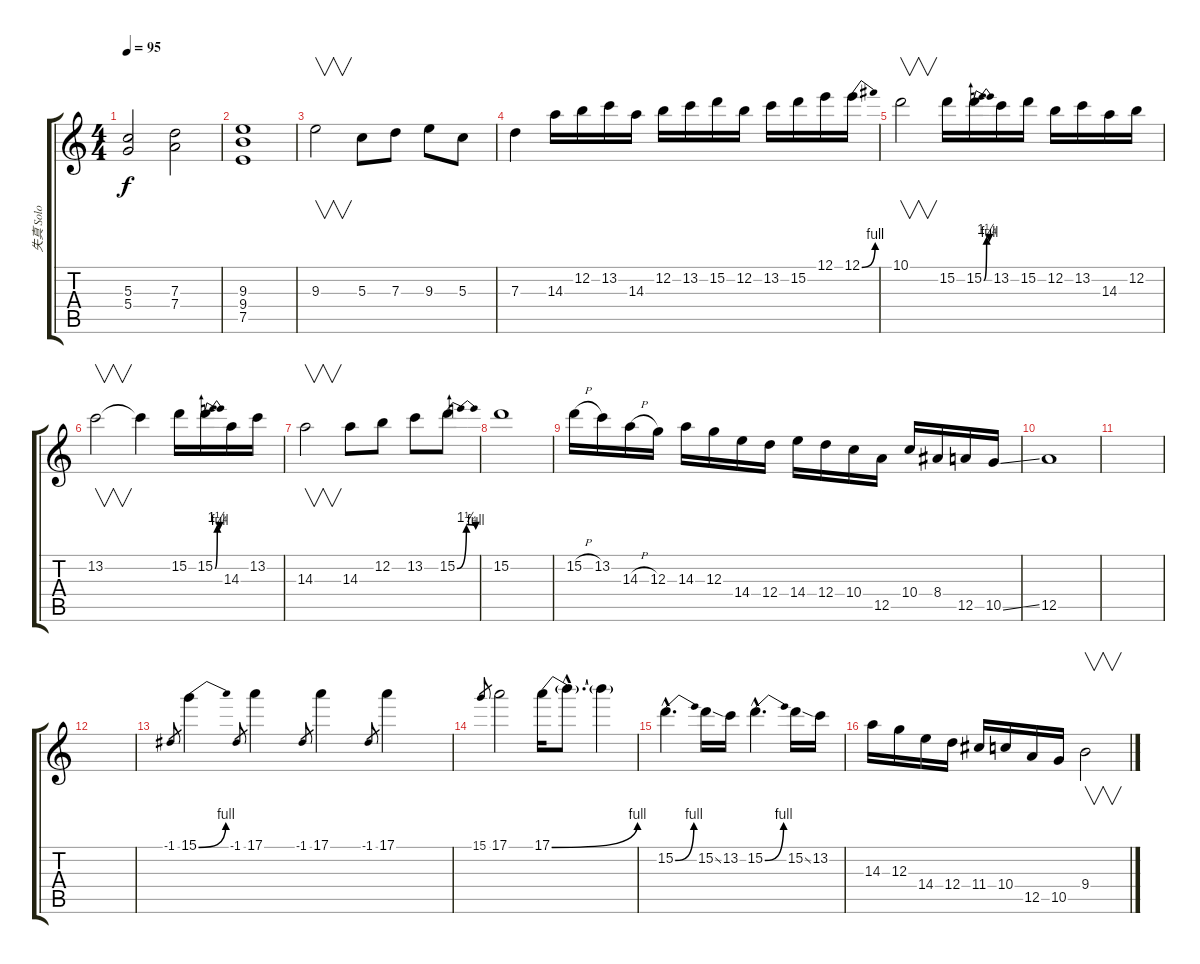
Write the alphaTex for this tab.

\track ("失真 Solo" "失真 Solo") {instrument overdrivenguitar}
\staff {score tabs}
\tuning (E4 B3 G3 D3 A2 E2) {hide}
\ts (4 4)
\tempo 95
\clef g2
\ks c
(5.3 5.4).2{dy f} (7.3 7.4).2 |
(9.3 9.4 7.5).1 |
9.3.2{v} 5.3.8 7.3.8 9.3.8 5.3.8 |
7.3.4 14.3.16 12.2.16 13.2.16 14.3.16 12.2.16 13.2.16 15.2.16 12.2.16 13.2.16 15.2.16 12.1.16 12.1{be (bend 0 0 60 4)}.16 |
10.1.2{v} 15.2.16 15.2{be (bendrelease 0 0 30 5 30 5 60 4)}.16 13.2.16 15.2.16 12.2.16 13.2.16 14.3.16 12.2.16 |
13.2.2{v} 13.2{t}.4 15.2.16 15.2{be (bendrelease 0 0 30 5 30 5 60 4)}.16 14.3.16 13.2.16 |
14.3.2{v} 14.3.8 12.2.8 13.2.8 15.2{be (bendrelease 0 0 30 5 30 5 60 4)}.8 |
15.2.1 |
15.2{h}.16 13.2.16 14.3{h}.16 12.3.16 14.3.16 12.3.16 14.4.16 12.4.16 14.4.16 12.4.16 10.4.16 12.5.16 10.4.16 8.4.16 12.5.16 10.5{ss}.16 |
12.5.1 |
|
|
-1.1.8{gr} 15.1{be (bend 0 0 60 4)}.4 -1.1.8{gr} 17.1.4 -1.1.8{gr} 17.1.4 -1.1.8{gr} 17.1.4 |
15.1.8{gr} 17.1.2 17.1{be (bend 0 0 60 4)}.16 17.1{hac t}.8{d} 17.1{t}.4 |
15.2{be (bend 0 0 60 4) hac}.4{d} 15.2{ss}.16 13.2.16 15.2{be (bend 0 0 60 4) hac}.4{d} 15.2{ss}.16 13.2.16 |
14.3.16 12.3.16 14.4.16 12.4.16 11.4.16 10.4.16 12.5.16 10.5.16 9.4.2{v}
